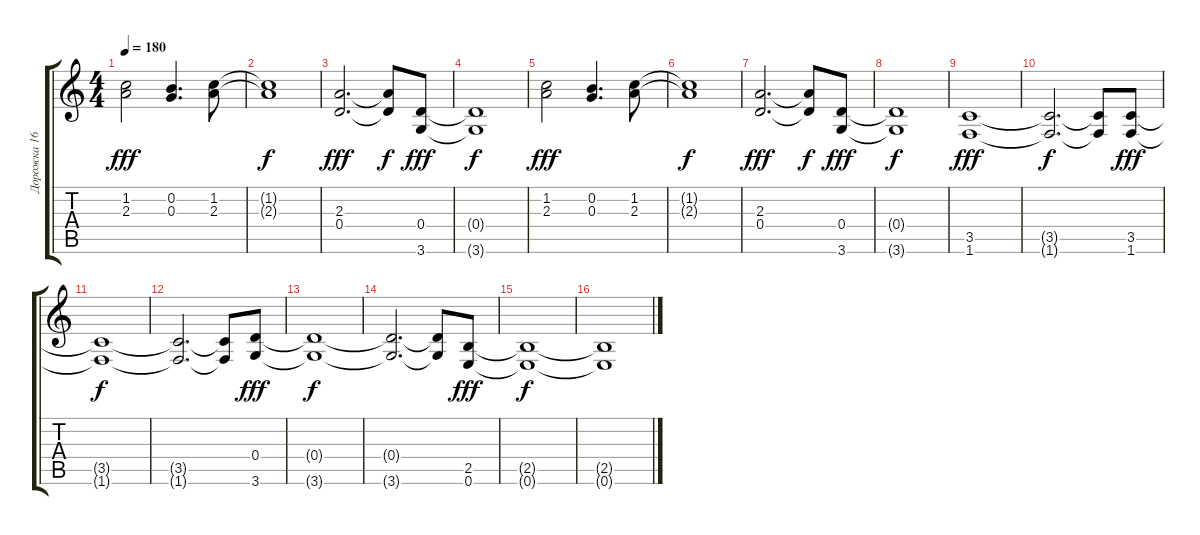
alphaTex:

\track ("Дорожка 16" "Дорожка 16") {instrument distortionguitar}
\staff {score tabs}
\tuning (E4 B3 G3 D3 A2 E2) {hide}
\ts (4 4)
\tempo 180
\clef g2
\ks c
(1.2 2.3).2{dy fff} (0.2 0.3).4{d} (1.2 2.3).8 |
(1.2{t} 2.3{t}).1{dy f} |
(2.3 0.4).2{d dy fff} (2.3{t} 0.4{t}).8{dy f} (0.4 3.6).8{dy fff} |
(0.4{t} 3.6{t}).1{dy f} |
(1.2 2.3).2{dy fff} (0.2 0.3).4{d} (1.2 2.3).8 |
(1.2{t} 2.3{t}).1{dy f} |
(2.3 0.4).2{d dy fff} (2.3{t} 0.4{t}).8{dy f} (0.4 3.6).8{dy fff} |
(0.4{t} 3.6{t}).1{dy f} |
(3.5 1.6).1{dy fff} |
(3.5{t} 1.6{t}).2{d dy f} (3.5{t} 1.6{t}).8 (3.5 1.6).8{dy fff} |
(3.5{t} 1.6{t}).1{dy f} |
(3.5{t} 1.6{t}).2{d} (3.5{t} 1.6{t}).8 (0.4 3.6).8{dy fff} |
(0.4{t} 3.6{t}).1{dy f} |
(0.4{t} 3.6{t}).2{d} (0.4{t} 3.6{t}).8 (2.5 0.6).8{dy fff} |
(2.5{t} 0.6{t}).1{dy f} |
(2.5{t} 0.6{t}).1
